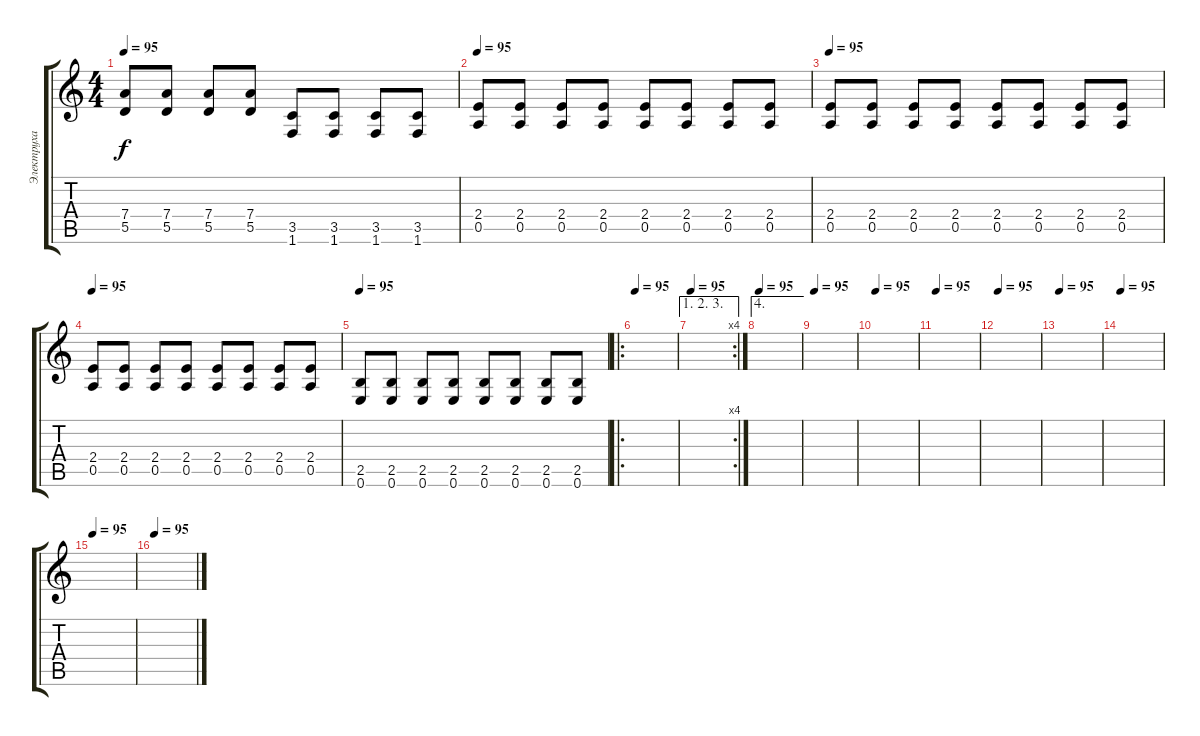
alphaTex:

\track ("Электруха" "Электруха") {instrument distortionguitar}
\staff {score tabs}
\tuning (E4 B3 G3 D3 A2 E2) {hide}
\ts (4 4)
\tempo 95
\clef g2
\ks c
(7.4 5.5).8{dy f} (7.4 5.5).8 (7.4 5.5).8 (7.4 5.5).8 (3.5 1.6).8 (3.5 1.6).8 (3.5 1.6).8 (3.5 1.6).8 |
\tempo 95
(2.4 0.5).8 (2.4 0.5).8 (2.4 0.5).8 (2.4 0.5).8 (2.4 0.5).8 (2.4 0.5).8 (2.4 0.5).8 (2.4 0.5).8 |
\tempo 95
(2.4 0.5).8 (2.4 0.5).8 (2.4 0.5).8 (2.4 0.5).8 (2.4 0.5).8 (2.4 0.5).8 (2.4 0.5).8 (2.4 0.5).8 |
\tempo 95
(2.4 0.5).8 (2.4 0.5).8 (2.4 0.5).8 (2.4 0.5).8 (2.4 0.5).8 (2.4 0.5).8 (2.4 0.5).8 (2.4 0.5).8 |
\tempo 95
(2.5 0.6).8 (2.5 0.6).8 (2.5 0.6).8 (2.5 0.6).8 (2.5 0.6).8 (2.5 0.6).8 (2.5 0.6).8 (2.5 0.6).8 |
\ro
\tempo 95
|
\ae (1 2 3)
\rc 4
\tempo 95
|
\ae 4
\tempo 95
|
\tempo 95
|
\tempo 95
|
\tempo 95
|
\tempo 95
|
\tempo 95
|
\tempo 95
|
\tempo 95
|
\tempo 95
